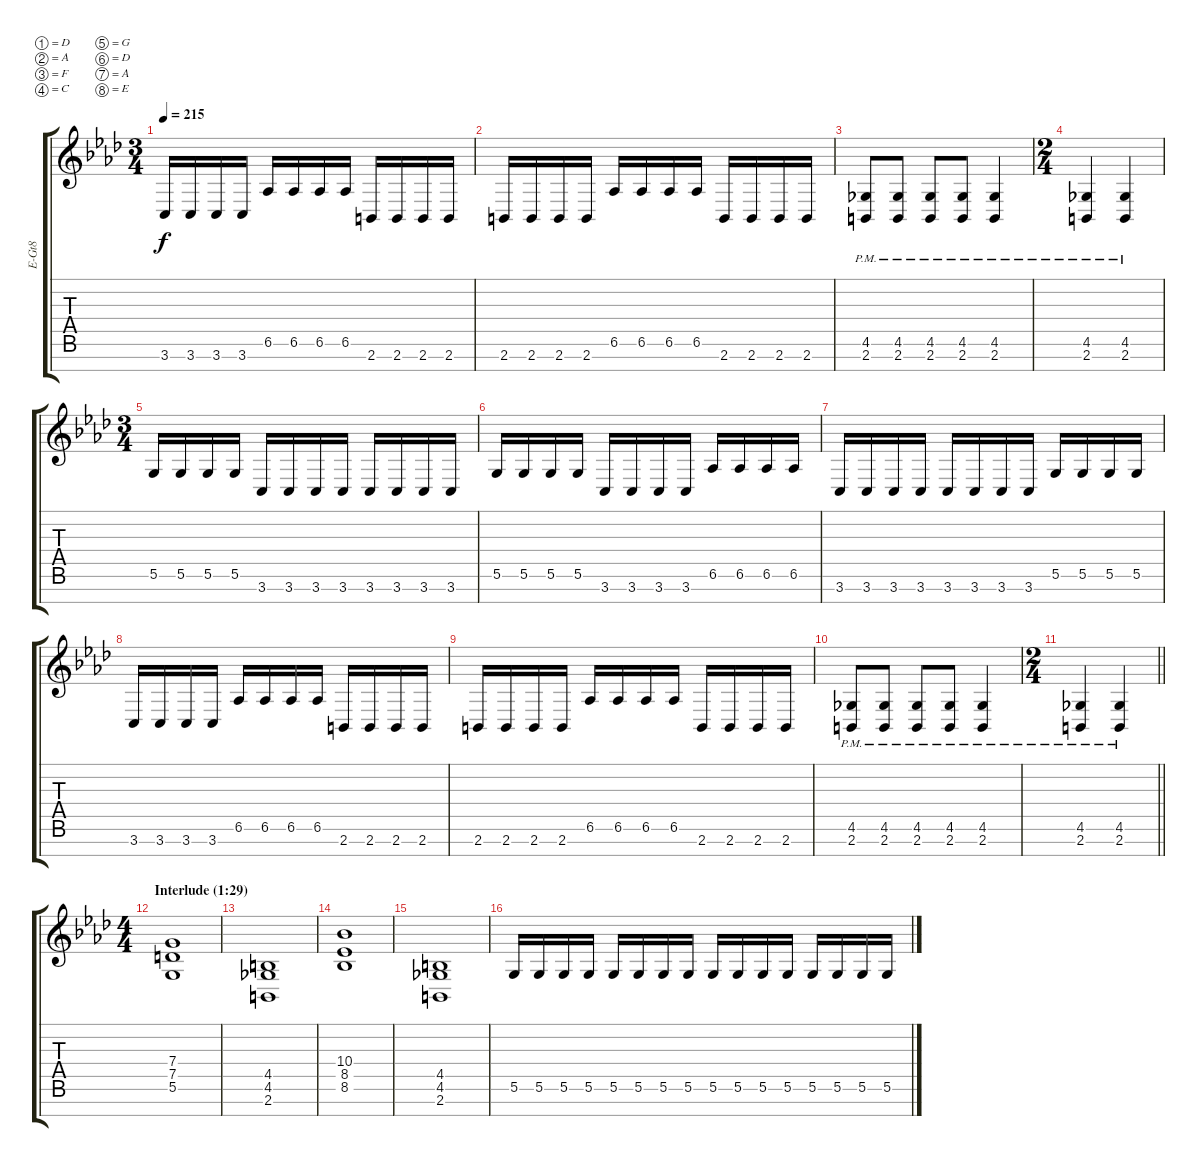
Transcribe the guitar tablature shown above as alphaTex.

\bracketExtendMode groupsimilarinstruments
\otherSystemsTrackNameOrientation horizontal
\track ("Simon Girard" "E-Gt8") {instrument distortionguitar}
\staff {score tabs}
\tuning (D4 A3 F3 C3 G2 D2 A1 E1)
\ts (3 4)
\tempo 215
\clef g2
\ks ab
3.7{acc forcenatural}.16{dy f beam Up} 3.7{acc forcenatural}.16{beam Up} 3.7{acc forcenatural}.16{beam Up} 3.7{acc forcenatural}.16{beam Up} 6.6{acc b}.16{beam Up} 6.6{acc b}.16{beam Up} 6.6{acc b}.16{beam Up} 6.6{acc b}.16{beam Up} 2.7{acc #}.16{beam Up} 2.7{acc #}.16{beam Up} 2.7{acc #}.16{beam Up} 2.7{acc #}.16{beam Up} |
2.7{acc #}.16{beam Up} 2.7{acc #}.16{beam Up} 2.7{acc #}.16{beam Up} 2.7{acc #}.16{beam Up} 6.6{acc b}.16{beam Up} 6.6{acc b}.16{beam Up} 6.6{acc b}.16{beam Up} 6.6{acc b}.16{beam Up} 2.7{acc #}.16{beam Up} 2.7{acc #}.16{beam Up} 2.7{acc #}.16{beam Up} 2.7{acc #}.16{beam Up} |
(4.6{pm acc b} 2.7{pm acc #}).8{beam Up} (4.6{pm acc b} 2.7{pm acc #}).8{beam Up} (4.6{pm acc b} 2.7{pm acc #}).8{beam Up} (4.6{pm acc b} 2.7{pm acc #}).8{beam Up} (4.6{pm acc b} 2.7{pm acc #}).4{beam Up} |
\ts (2 4)
\beaming (8 2 2 2 2)
(4.6{pm acc b} 2.7{pm acc #}).4{beam Up} (4.6{pm acc b} 2.7{pm acc #}).4{beam Up} |
\ts (3 4)
\beaming (8 2 2 2 2)
5.6{acc forcenatural}.16{beam Up} 5.6{acc forcenatural}.16{beam Up} 5.6{acc forcenatural}.16{beam Up} 5.6{acc forcenatural}.16{beam Up} 3.7{acc forcenatural}.16{beam Up} 3.7{acc forcenatural}.16{beam Up} 3.7{acc forcenatural}.16{beam Up} 3.7{acc forcenatural}.16{beam Up} 3.7{acc forcenatural}.16{beam Up} 3.7{acc forcenatural}.16{beam Up} 3.7{acc forcenatural}.16{beam Up} 3.7{acc forcenatural}.16{beam Up} |
5.6{acc forcenatural}.16{beam Up} 5.6{acc forcenatural}.16{beam Up} 5.6{acc forcenatural}.16{beam Up} 5.6{acc forcenatural}.16{beam Up} 3.7{acc forcenatural}.16{beam Up} 3.7{acc forcenatural}.16{beam Up} 3.7{acc forcenatural}.16{beam Up} 3.7{acc forcenatural}.16{beam Up} 6.6{acc b}.16{beam Up} 6.6{acc b}.16{beam Up} 6.6{acc b}.16{beam Up} 6.6{acc b}.16{beam Up} |
3.7{acc forcenatural}.16{beam Up} 3.7{acc forcenatural}.16{beam Up} 3.7{acc forcenatural}.16{beam Up} 3.7{acc forcenatural}.16{beam Up} 3.7{acc forcenatural}.16{beam Up} 3.7{acc forcenatural}.16{beam Up} 3.7{acc forcenatural}.16{beam Up} 3.7{acc forcenatural}.16{beam Up} 5.6{acc forcenatural}.16{beam Up} 5.6{acc forcenatural}.16{beam Up} 5.6{acc forcenatural}.16{beam Up} 5.6{acc forcenatural}.16{beam Up} |
3.7{acc forcenatural}.16{beam Up} 3.7{acc forcenatural}.16{beam Up} 3.7{acc forcenatural}.16{beam Up} 3.7{acc forcenatural}.16{beam Up} 6.6{acc b}.16{beam Up} 6.6{acc b}.16{beam Up} 6.6{acc b}.16{beam Up} 6.6{acc b}.16{beam Up} 2.7{acc #}.16{beam Up} 2.7{acc #}.16{beam Up} 2.7{acc #}.16{beam Up} 2.7{acc #}.16{beam Up} |
2.7{acc #}.16{beam Up} 2.7{acc #}.16{beam Up} 2.7{acc #}.16{beam Up} 2.7{acc #}.16{beam Up} 6.6{acc b}.16{beam Up} 6.6{acc b}.16{beam Up} 6.6{acc b}.16{beam Up} 6.6{acc b}.16{beam Up} 2.7{acc #}.16{beam Up} 2.7{acc #}.16{beam Up} 2.7{acc #}.16{beam Up} 2.7{acc #}.16{beam Up} |
(4.6{pm acc b} 2.7{pm acc #}).8{beam Up} (4.6{pm acc b} 2.7{pm acc #}).8{beam Up} (4.6{pm acc b} 2.7{pm acc #}).8{beam Up} (4.6{pm acc b} 2.7{pm acc #}).8{beam Up} (4.6{pm acc b} 2.7{pm acc #}).4{beam Up} |
\ts (2 4)
\beaming (8 2 2 2 2)
\barLineRight lightlight
(4.6{pm acc b} 2.7{pm acc #}).4{beam Up} (4.6{pm acc b} 2.7{pm acc #}).4{beam Up} |
\ts (4 4)
\beaming (8 2 2 2 2)
\section ("" "Interlude (1:29)")
(7.4{acc forcenatural} 7.5{acc forcenatural} 5.6{acc forcenatural}).1{beam Up} |
(4.5{acc #} 4.6{acc b} 2.7{acc #}).1{beam Up} |
(10.4{acc forcenatural} 8.5{acc forcenatural} 8.6{acc forcenatural}).1{beam Up} |
(4.5{acc #} 4.6{acc b} 2.7{acc #}).1{beam Up} |
5.6{acc forcenatural}.16{beam Up} 5.6{acc forcenatural}.16{beam Up} 5.6{acc forcenatural}.16{beam Up} 5.6{acc forcenatural}.16{beam Up} 5.6{acc forcenatural}.16{beam Up} 5.6{acc forcenatural}.16{beam Up} 5.6{acc forcenatural}.16{beam Up} 5.6{acc forcenatural}.16{beam Up} 5.6{acc forcenatural}.16{beam Up} 5.6{acc forcenatural}.16{beam Up} 5.6{acc forcenatural}.16{beam Up} 5.6{acc forcenatural}.16{beam Up} 5.6{acc forcenatural}.16{beam Up} 5.6{acc forcenatural}.16{beam Up} 5.6{acc forcenatural}.16{beam Up} 5.6{acc forcenatural}.16{beam Up}
